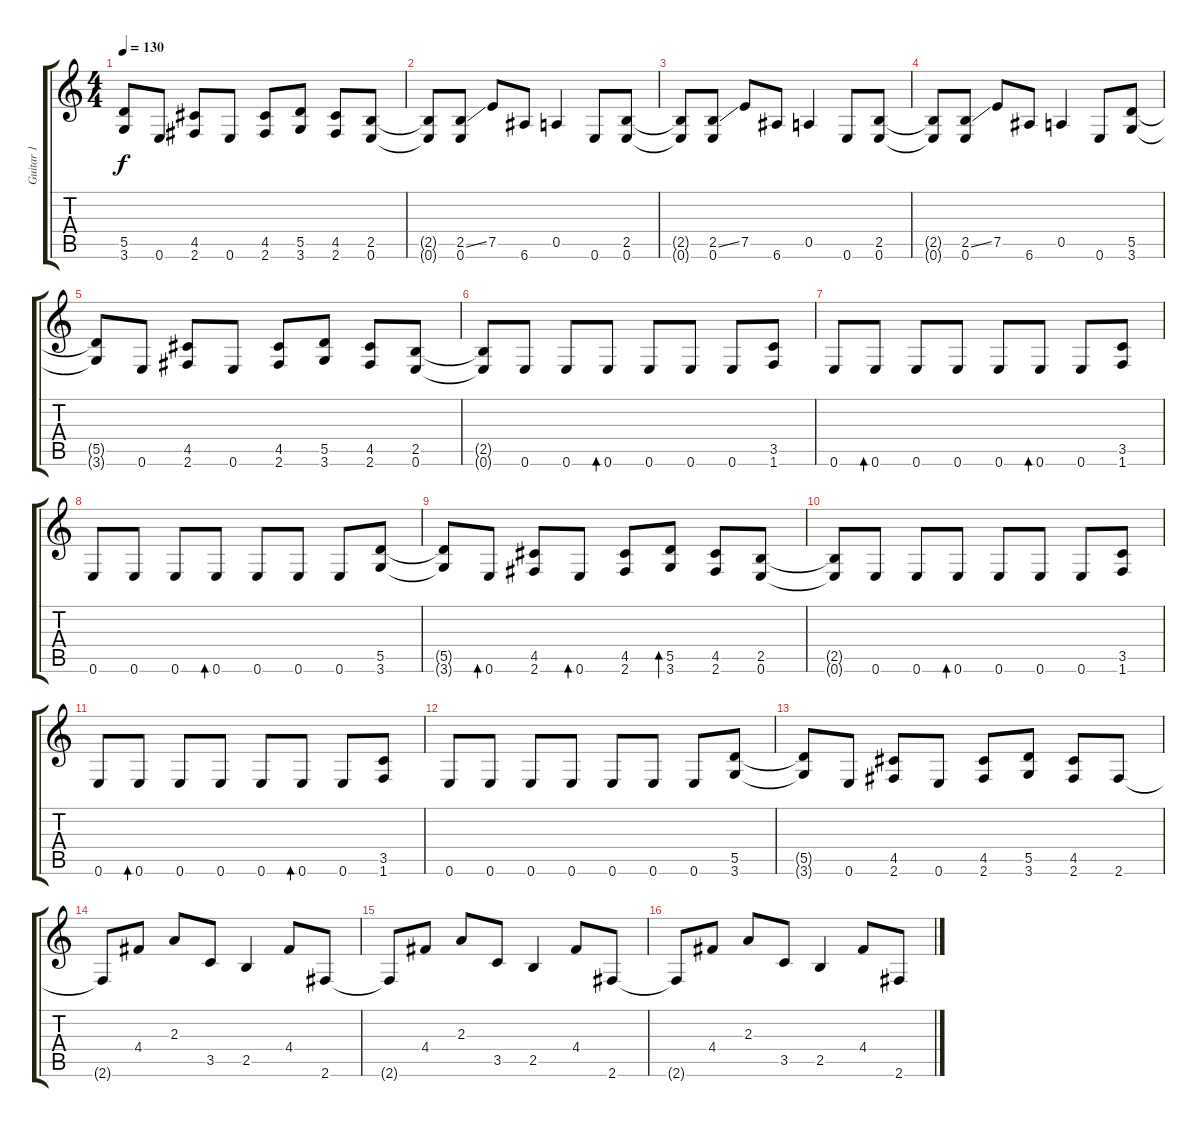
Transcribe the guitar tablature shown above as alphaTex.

\track ("Guitar 1" "Guitar 1") {instrument electricguitarclean}
\staff {score tabs}
\tuning (E4 B3 G3 D3 A2 E2) {hide}
\ts (4 4)
\tempo 130
\clef g2
\ks c
(5.5{t} 3.6{t}).8{dy f} 0.6.8 (4.5 2.6).8 0.6.8 (4.5 2.6).8 (5.5 3.6).8 (4.5 2.6).8 (2.5 0.6).8 |
(2.5{t} 0.6{t}).8 (2.5{ss} 0.6).8 7.5.8 6.6.8 0.5.4 0.6.8 (2.5 0.6).8 |
(2.5{t} 0.6{t}).8 (2.5{ss} 0.6).8 7.5.8 6.6.8 0.5.4 0.6.8 (2.5 0.6).8 |
(2.5{t} 0.6{t}).8 (2.5{ss} 0.6).8 7.5.8 6.6.8 0.5.4 0.6.8 (5.5 3.6).8 |
(5.5{t} 3.6{t}).8 0.6.8 (4.5 2.6).8 0.6.8 (4.5 2.6).8 (5.5 3.6).8 (4.5 2.6).8 (2.5 0.6).8 |
(2.5{t} 0.6{t}).8 0.6.8 0.6.8 0.6.8{bd 240} 0.6.8 0.6.8 0.6.8 (3.5 1.6).8 |
0.6.8 0.6.8{bd 240} 0.6.8 0.6.8 0.6.8 0.6.8{bd 240} 0.6.8 (3.5 1.6).8 |
0.6.8 0.6.8 0.6.8 0.6.8{bd 240} 0.6.8 0.6.8 0.6.8 (5.5 3.6).8 |
(5.5{t} 3.6{t}).8 0.6.8{bd 240} (4.5 2.6).8 0.6.8{bd 240} (4.5 2.6).8 (5.5 3.6).8{bd 240} (4.5 2.6).8 (2.5 0.6).8 |
(2.5{t} 0.6{t}).8 0.6.8 0.6.8 0.6.8{bd 240} 0.6.8 0.6.8 0.6.8 (3.5 1.6).8 |
0.6.8 0.6.8{bd 240} 0.6.8 0.6.8 0.6.8 0.6.8{bd 240} 0.6.8 (3.5 1.6).8 |
0.6.8 0.6.8 0.6.8 0.6.8 0.6.8 0.6.8 0.6.8 (5.5 3.6).8 |
(5.5{t} 3.6{t}).8 0.6.8 (4.5 2.6).8 0.6.8 (4.5 2.6).8 (5.5 3.6).8 (4.5 2.6).8 2.6.8 |
2.6{t}.8 4.4.8 2.3.8 3.5.8 2.5.4 4.4.8 2.6.8 |
2.6{t}.8 4.4.8 2.3.8 3.5.8 2.5.4 4.4.8 2.6.8 |
2.6{t}.8 4.4.8 2.3.8 3.5.8 2.5.4 4.4.8 2.6.8
